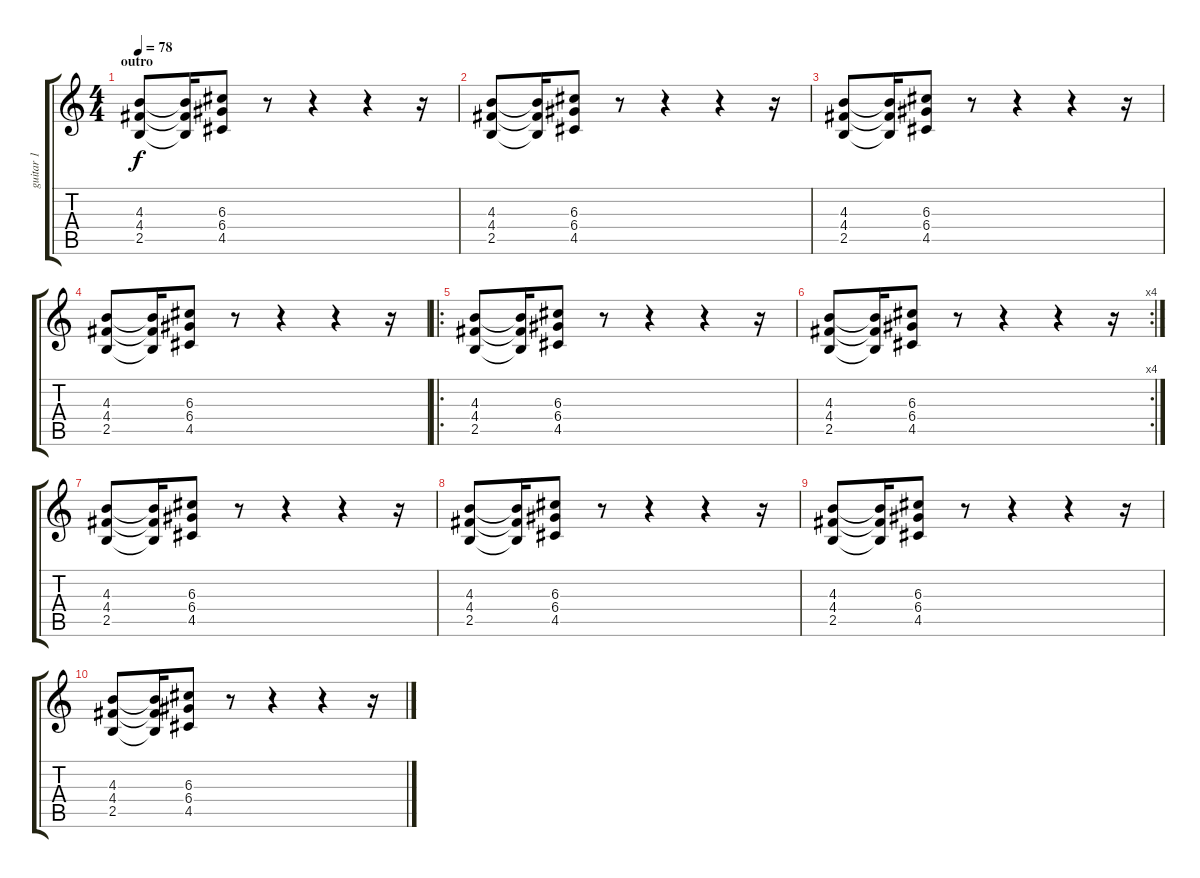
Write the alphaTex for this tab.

\track ("guitar 1" "guitar 1") {instrument overdrivenguitar}
\staff {score tabs}
\tuning (E4 B3 G3 D3 A2 E2) {hide}
\ts (4 4)
\section ("" "outro")
\tempo 78
\clef g2
\ks c
(4.3 4.4 2.5).8{dy f} (4.3{t} 4.4{t} 2.5{t}).16 (6.3 6.4 4.5).8 r.8 r.4 r.4 r.16 |
(4.3 4.4 2.5).8 (4.3{t} 4.4{t} 2.5{t}).16 (6.3 6.4 4.5).8 r.8 r.4 r.4 r.16 |
(4.3 4.4 2.5).8 (4.3{t} 4.4{t} 2.5{t}).16 (6.3 6.4 4.5).8 r.8 r.4 r.4 r.16 |
(4.3 4.4 2.5).8 (4.3{t} 4.4{t} 2.5{t}).16 (6.3 6.4 4.5).8 r.8 r.4 r.4 r.16 |
\ro
(4.3 4.4 2.5).8 (4.3{t} 4.4{t} 2.5{t}).16 (6.3 6.4 4.5).8 r.8 r.4 r.4 r.16 |
\rc 4
(4.3 4.4 2.5).8 (4.3{t} 4.4{t} 2.5{t}).16 (6.3 6.4 4.5).8 r.8 r.4 r.4 r.16 |
(4.3 4.4 2.5).8 (4.3{t} 4.4{t} 2.5{t}).16 (6.3 6.4 4.5).8 r.8 r.4 r.4 r.16 |
(4.3 4.4 2.5).8 (4.3{t} 4.4{t} 2.5{t}).16 (6.3 6.4 4.5).8 r.8 r.4 r.4 r.16 |
(4.3 4.4 2.5).8 (4.3{t} 4.4{t} 2.5{t}).16 (6.3 6.4 4.5).8 r.8 r.4 r.4 r.16 |
(4.3 4.4 2.5).8 (4.3{t} 4.4{t} 2.5{t}).16 (6.3 6.4 4.5).8 r.8 r.4 r.4 r.16
